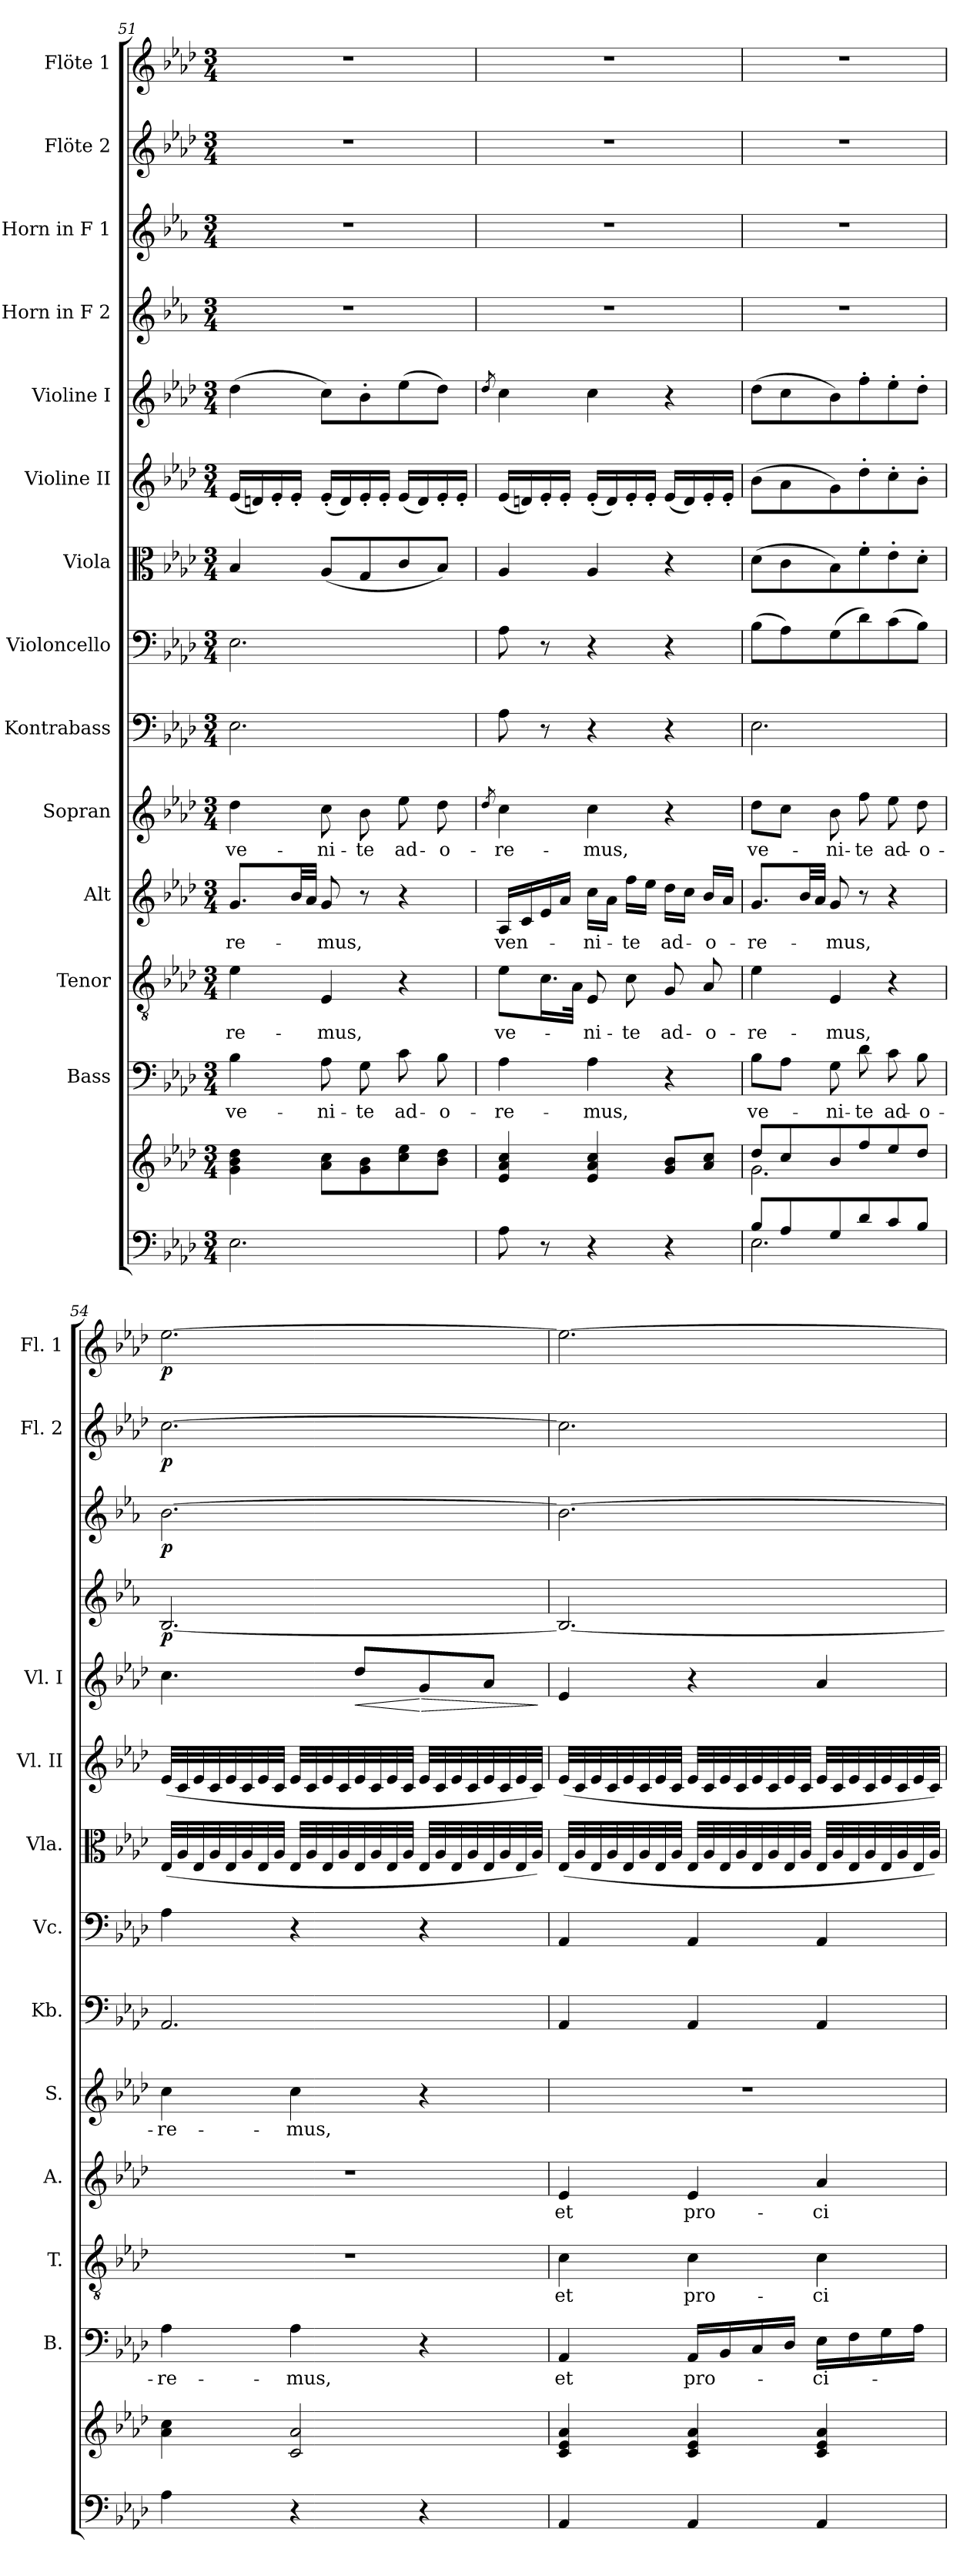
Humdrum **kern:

**kern	**kern	**kern	**text	**kern	**text	**kern	**text	**kern	**text	**kern	**kern	**kern	**kern	**kern	**dynam	**kern	**dynam	**kern	**dynam	**kern	**dynam	**kern	**dynam
*part14	*part14	*part13	*part13	*part12	*part12	*part11	*part11	*part10	*part10	*part9	*part8	*part7	*part6	*part5	*part5	*part4	*part4	*part3	*part3	*part2	*part2	*part1	*part1
*staff15	*staff14	*staff13	*staff13	*staff12	*staff12	*staff11	*staff11	*staff10	*staff10	*staff9	*staff8	*staff7	*staff6	*staff5	*staff5	*staff4	*staff4	*staff3	*staff3	*staff2	*staff2	*staff1	*staff1
*	*	*I"Bass	*	*I"Tenor	*	*I"Alt	*	*I"Sopran	*	*I"Kontrabass	*I"Violoncello	*I"Viola	*I"Violine II	*I"Violine I	*	*I"Horn in F 2	*	*I"Horn in F 1	*	*I"Flöte 2	*	*I"Flöte 1	*
*	*	*I'B.	*	*I'T.	*	*I'A.	*	*I'S.	*	*I'Kb.	*I'Vc.	*I'Vla.	*I'Vl. II	*I'Vl. I	*	*	*	*	*	*I'Fl. 2	*	*I'Fl. 1	*
*clefF4	*clefG2	*clefF4	*	*clefGv2	*	*clefG2	*	*clefG2	*	*clefF4	*clefF4	*clefC3	*clefG2	*clefG2	*	*clefG2	*	*clefG2	*	*clefG2	*	*clefG2	*
*	*	*	*	*	*	*	*	*	*	*ITrd7c12	*	*	*	*	*	*ITrd4c7	*	*ITrd4c7	*	*	*	*	*
*k[b-e-a-d-]	*k[b-e-a-d-]	*k[b-e-a-d-]	*	*k[b-e-a-d-]	*	*k[b-e-a-d-]	*	*k[b-e-a-d-]	*	*k[b-e-a-d-]	*k[b-e-a-d-]	*k[b-e-a-d-]	*k[b-e-a-d-]	*k[b-e-a-d-]	*	*k[b-e-a-d-]	*	*k[b-e-a-d-]	*	*k[b-e-a-d-]	*	*k[b-e-a-d-]	*
*A-:	*A-:	*A-:	*	*A-:	*	*A-:	*	*A-:	*	*A-:	*A-:	*A-:	*A-:	*A-:	*	*A-:	*	*A-:	*	*A-:	*	*A-:	*
*M3/4	*M3/4	*M3/4	*	*M3/4	*	*M3/4	*	*M3/4	*	*M3/4	*M3/4	*M3/4	*M3/4	*M3/4	*	*M3/4	*	*M3/4	*	*M3/4	*	*M3/4	*
=51	=51	=51	=51	=51	=51	=51	=51	=51	=51	=51	=51	=51	=51	=51	=51	=51	=51	=51	=51	=51	=51	=51	=51
!	!	!	!LO:LY:b	!	!LO:LY:b	!	!LO:LY:b	!	!LO:LY:b	!	!	!	!	!	!	!	!	!	!	!	!	!	!
2.E-\	4g\ 4b-\ 4dd-\	4B-\	ve-	4e-\	-re-	8.g/L	-re-	4dd-\	ve-	2.EE-\	2.E-\	4B-/	(<16e-/LL	(>4dd-\	.	2.r	.	2.r	.	2.r	.	2.r	.
.	.	.	.	.	.	.	.	.	.	.	.	.	16dn/)	.	.	.	.	.	.	.	.	.	.
.	.	.	.	.	.	.	.	.	.	.	.	.	16e-'</	.	.	.	.	.	.	.	.	.	.
.	.	.	.	.	.	32b-/LL	.	.	.	.	.	.	16e-'</JJ	.	.	.	.	.	.	.	.	.	.
.	.	.	.	.	.	32a-/JJJ	.	.	.	.	.	.	.	.	.	.	.	.	.	.	.	.	.
!	!	!	!LO:LY:b	!	!LO:LY:b	!	!LO:LY:b	!	!LO:LY:b	!	!	!	!	!	!	!	!	!	!	!	!	!	!
.	8a-\ 8cc\L	8A-\	-ni-	4E-/	-mus,	8g/	-mus,	8cc\	-ni-	.	.	(<8A-/L	(<16e-'</LL	8cc\L)	.	.	.	.	.	.	.	.	.
.	.	.	.	.	.	.	.	.	.	.	.	.	16d/)	.	.	.	.	.	.	.	.	.	.
!	!	!	!LO:LY:b	!	!	!	!	!	!LO:LY:b	!	!	!	!	!	!	!	!	!	!	!	!	!	!
.	8g\ 8b-\	8G\	-te	.	.	8r	.	8b-\	-te	.	.	8G/	16e-'</	8b-'>\	.	.	.	.	.	.	.	.	.
.	.	.	.	.	.	.	.	.	.	.	.	.	16e-'</JJ	.	.	.	.	.	.	.	.	.	.
!	!	!	!LO:LY:b	!	!	!	!	!	!LO:LY:b	!	!	!	!	!	!	!	!	!	!	!	!	!	!
.	8cc\ 8ee-\	8c\	ad-	4r	.	4r	.	8ee-\	ad-	.	.	8c/	(<16e-/LL	(>8ee-\	.	.	.	.	.	.	.	.	.
.	.	.	.	.	.	.	.	.	.	.	.	.	16d/)	.	.	.	.	.	.	.	.	.	.
!	!	!	!LO:LY:b	!	!	!	!	!	!LO:LY:b	!	!	!	!	!	!	!	!	!	!	!	!	!	!
.	8b-\ 8dd-\J	8B-\	-o-	.	.	.	.	8dd-\	-o-	.	.	8B-/J)	16e-'</	8dd-\J)	.	.	.	.	.	.	.	.	.
.	.	.	.	.	.	.	.	.	.	.	.	.	16e-'</JJ	.	.	.	.	.	.	.	.	.	.
=52	=52	=52	=52	=52	=52	=52	=52	=52	=52	=52	=52	=52	=52	=52	=52	=52	=52	=52	=52	=52	=52	=52	=52
.	.	.	.	.	.	.	.	8qdd-/	.	.	.	.	.	8qdd-/	.	.	.	.	.	.	.	.	.
!	!	!	!LO:LY:b	!	!LO:LY:b	!	!LO:LY:b	!	!LO:LY:b	!	!	!	!	!	!	!	!	!	!	!	!	!	!
8A-\	4e-/ 4a-/ 4cc/	4A-\	-re-	8e-\L	ve-	16A-/LL	ven-	4cc\	-re-	8AA-\	8A-\	4A-/	(<16e-/LL	4cc\	.	2.r	.	2.r	.	2.r	.	2.r	.
.	.	.	.	.	.	16c/	.	.	.	.	.	.	16dn/)	.	.	.	.	.	.	.	.	.	.
8r	.	.	.	16.c\L	.	16e-/	.	.	.	8r	8r	.	16e-'</	.	.	.	.	.	.	.	.	.	.
.	.	.	.	.	.	16a-/JJ	.	.	.	.	.	.	16e-'</JJ	.	.	.	.	.	.	.	.	.	.
.	.	.	.	32A-\JJk	.	.	.	.	.	.	.	.	.	.	.	.	.	.	.	.	.	.	.
!	!	!	!LO:LY:b	!	!LO:LY:b	!	!LO:LY:b	!	!LO:LY:b	!	!	!	!	!	!	!	!	!	!	!	!	!	!
4r	4e-/ 4a-/ 4cc/	4A-\	-mus,	8E-/	-ni-	16cc\LL	-ni-	4cc\	-mus,	4r	4r	4A-/	(<16e-'</LL	4cc\	.	.	.	.	.	.	.	.	.
.	.	.	.	.	.	16a-\JJ	.	.	.	.	.	.	16d/)	.	.	.	.	.	.	.	.	.	.
!	!	!	!	!	!LO:LY:b	!	!LO:LY:b	!	!	!	!	!	!	!	!	!	!	!	!	!	!	!	!
.	.	.	.	8c\	-te	16ff\LL	-te	.	.	.	.	.	16e-'</	.	.	.	.	.	.	.	.	.	.
.	.	.	.	.	.	16ee-\JJ	.	.	.	.	.	.	16e-'</JJ	.	.	.	.	.	.	.	.	.	.
!	!	!	!	!	!LO:LY:b	!	!LO:LY:b	!	!	!	!	!	!	!	!	!	!	!	!	!	!	!	!
4r	8g/ 8b-/L	4r	.	8G/	ad-	16dd-\LL	ad-	4r	.	4r	4r	4r	(<16e-/LL	4r	.	.	.	.	.	.	.	.	.
.	.	.	.	.	.	16cc\JJ	.	.	.	.	.	.	16d/)	.	.	.	.	.	.	.	.	.	.
!	!	!	!	!	!LO:LY:b	!	!LO:LY:b	!	!	!	!	!	!	!	!	!	!	!	!	!	!	!	!
.	8a-/ 8cc/J	.	.	8A-/	-o-	16b-/LL	-o-	.	.	.	.	.	16e-'</	.	.	.	.	.	.	.	.	.	.
.	.	.	.	.	.	16a-/JJ	.	.	.	.	.	.	16e-'</JJ	.	.	.	.	.	.	.	.	.	.
=53	=53	=53	=53	=53	=53	=53	=53	=53	=53	=53	=53	=53	=53	=53	=53	=53	=53	=53	=53	=53	=53	=53	=53
*^	*^	*	*	*	*	*	*	*	*	*	*	*	*	*	*	*	*	*	*	*	*	*	*
!	!	!	!	!	!LO:LY:b	!	!LO:LY:b	!	!LO:LY:b	!	!LO:LY:b	!	!	!	!	!	!	!	!	!	!	!	!	!	!
8B-/L	2.E-\	8dd-/L	2.g\	8B-\L	ve-	4e-\	-re-	8.g/L	-re-	8dd-\L	ve-	2.EE-\	(>8B-\L	(>8d-\L	(>8b-\L	(>8dd-\L	.	2.r	.	2.r	.	2.r	.	2.r	.
8A-/	.	8cc/	.	8A-\J	.	.	.	.	.	8cc\J	.	.	8A-\)	8c\	8a-\	8cc\	.	.	.	.	.	.	.	.	.
.	.	.	.	.	.	.	.	32b-/LL	.	.	.	.	.	.	.	.	.	.	.	.	.	.	.	.	.
.	.	.	.	.	.	.	.	32a-/JJJ	.	.	.	.	.	.	.	.	.	.	.	.	.	.	.	.	.
!	!	!	!	!	!LO:LY:b	!	!LO:LY:b	!	!LO:LY:b	!	!LO:LY:b	!	!	!	!	!	!	!	!	!	!	!	!	!	!
8G/	.	8b-/	.	8G\	-ni-	4E-/	-mus,	8g/	-mus,	8b-\	-ni-	.	(>8G\	8B-\)	8g\)	8b-\)	.	.	.	.	.	.	.	.	.
!	!	!	!	!	!LO:LY:b	!	!	!	!	!	!LO:LY:b	!	!	!	!	!	!	!	!	!	!	!	!	!	!
8d-/	.	8ff/	.	8d-\	-te	.	.	8r	.	8ff\	-te	.	8d-\)	8f'>\	8dd-'>\	8ff'>\	.	.	.	.	.	.	.	.	.
!	!	!	!	!	!LO:LY:b	!	!	!	!	!	!LO:LY:b	!	!	!	!	!	!	!	!	!	!	!	!	!	!
8c/	.	8ee-/	.	8c\	ad-	4r	.	4r	.	8ee-\	ad-	.	(>8c\	8e-'>\	8cc'>\	8ee-'>\	.	.	.	.	.	.	.	.	.
!	!	!	!	!	!LO:LY:b	!	!	!	!	!	!LO:LY:b	!	!	!	!	!	!	!	!	!	!	!	!	!	!
8B-/J	.	8dd-/J	.	8B-\	-o-	.	.	.	.	8dd-\	-o-	.	8B-\J)	8d-'>\J	8b-'>\J	8dd-'>\J	.	.	.	.	.	.	.	.	.
*v	*v	*	*	*	*	*	*	*	*	*	*	*	*	*	*	*	*	*	*	*	*	*	*	*	*
*	*v	*v	*	*	*	*	*	*	*	*	*	*	*	*	*	*	*	*	*	*	*	*	*	*
!!LO:PB:g=z
=54	=54	=54	=54	=54	=54	=54	=54	=54	=54	=54	=54	=54	=54	=54	=54	=54	=54	=54	=54	=54	=54	=54	=54
!	!	!	!LO:LY:b	!	!	!	!	!	!LO:LY:b	!	!	!	!	!	!	!	!LO:DY:b	!	!LO:DY:b	!	!LO:DY:b	!	!LO:DY:b
4A-\	4a-\ 4cc\	4A-\	-re-	2.r	.	2.r	.	4cc\	-re-	2.AAA-/	4A-\	(<32E-/LLL	(<32e-/LLL	4.cc\	.	[2.E-/	p	[2.e-\	p	[2.cc\	p	[2.ee-\	p
.	.	.	.	.	.	.	.	.	.	.	.	32A-/	32c/	.	.	.	.	.	.	.	.	.	.
.	.	.	.	.	.	.	.	.	.	.	.	32E-/	32e-/	.	.	.	.	.	.	.	.	.	.
.	.	.	.	.	.	.	.	.	.	.	.	32A-/	32c/	.	.	.	.	.	.	.	.	.	.
.	.	.	.	.	.	.	.	.	.	.	.	32E-/	32e-/	.	.	.	.	.	.	.	.	.	.
.	.	.	.	.	.	.	.	.	.	.	.	32A-/	32c/	.	.	.	.	.	.	.	.	.	.
.	.	.	.	.	.	.	.	.	.	.	.	32E-/	32e-/	.	.	.	.	.	.	.	.	.	.
.	.	.	.	.	.	.	.	.	.	.	.	32A-/JJJ	32c/JJJ	.	.	.	.	.	.	.	.	.	.
!	!	!	!LO:LY:b	!	!	!	!	!	!LO:LY:b	!	!	!	!	!	!	!	!	!	!	!	!	!	!
4r	2c/ 2a-/	4A-\	-mus,	.	.	.	.	4cc\	-mus,	.	4r	32E-/LLL	32e-/LLL	.	.	.	.	.	.	.	.	.	.
.	.	.	.	.	.	.	.	.	.	.	.	32A-/	32c/	.	.	.	.	.	.	.	.	.	.
.	.	.	.	.	.	.	.	.	.	.	.	32E-/	32e-/	.	.	.	.	.	.	.	.	.	.
.	.	.	.	.	.	.	.	.	.	.	.	32A-/	32c/	.	.	.	.	.	.	.	.	.	.
!	!	!	!	!	!	!	!	!	!	!	!	!	!	!	!LO:HP:b	!	!	!	!	!	!	!	!
.	.	.	.	.	.	.	.	.	.	.	.	32E-/	32e-/	8dd-/L	<	.	.	.	.	.	.	.	.
.	.	.	.	.	.	.	.	.	.	.	.	32A-/	32c/	.	.	.	.	.	.	.	.	.	.
.	.	.	.	.	.	.	.	.	.	.	.	32E-/	32e-/	.	.	.	.	.	.	.	.	.	.
.	.	.	.	.	.	.	.	.	.	.	.	32A-/JJJ	32c/JJJ	.	.	.	.	.	.	.	.	.	.
!	!	!	!	!	!	!	!	!	!	!	!	!	!	!	!LO:HP:n=1:b	!	!	!	!	!	!	!	!
4r	.	4r	.	.	.	.	.	4r	.	.	4r	32E-/LLL	32e-/LLL	8g/	[ >	.	.	.	.	.	.	.	.
.	.	.	.	.	.	.	.	.	.	.	.	32A-/	32c/	.	.	.	.	.	.	.	.	.	.
.	.	.	.	.	.	.	.	.	.	.	.	32E-/	32e-/	.	.	.	.	.	.	.	.	.	.
.	.	.	.	.	.	.	.	.	.	.	.	32A-/	32c/	.	.	.	.	.	.	.	.	.	.
.	.	.	.	.	.	.	.	.	.	.	.	32E-/	32e-/	8a-/J	.	.	.	.	.	.	.	.	.
.	.	.	.	.	.	.	.	.	.	.	.	32A-/	32c/	.	.	.	.	.	.	.	.	.	.
.	.	.	.	.	.	.	.	.	.	.	.	32E-/	32e-/	.	.	.	.	.	.	.	.	.	.
.	.	.	.	.	.	.	.	.	.	.	.	32A-/JJJ)	32c/JJJ)	.	.	.	.	.	.	.	.	.	.
.	.	.	.	.	.	.	.	.	.	.	.	.	.	.	]	.	.	.	.	.	.	.	.
=55	=55	=55	=55	=55	=55	=55	=55	=55	=55	=55	=55	=55	=55	=55	=55	=55	=55	=55	=55	=55	=55	=55	=55
!	!	!	!LO:LY:b	!	!LO:LY:b	!	!LO:LY:b	!	!	!	!	!	!	!	!	!	!	!	!	!	!	!	!
4AA-/	4c/ 4e-/ 4a-/	4AA-/	et	4c\	et	4e-/	et	2.r	.	4AAA-/	4AA-/	(<32E-/LLL	(<32e-/LLL	4e-/	.	2.E-/_	.	2.e-\_	.	2.cc\]	.	2.ee-\_	.
.	.	.	.	.	.	.	.	.	.	.	.	32A-/	32c/	.	.	.	.	.	.	.	.	.	.
.	.	.	.	.	.	.	.	.	.	.	.	32E-/	32e-/	.	.	.	.	.	.	.	.	.	.
.	.	.	.	.	.	.	.	.	.	.	.	32A-/	32c/	.	.	.	.	.	.	.	.	.	.
.	.	.	.	.	.	.	.	.	.	.	.	32E-/	32e-/	.	.	.	.	.	.	.	.	.	.
.	.	.	.	.	.	.	.	.	.	.	.	32A-/	32c/	.	.	.	.	.	.	.	.	.	.
.	.	.	.	.	.	.	.	.	.	.	.	32E-/	32e-/	.	.	.	.	.	.	.	.	.	.
.	.	.	.	.	.	.	.	.	.	.	.	32A-/JJJ	32c/JJJ	.	.	.	.	.	.	.	.	.	.
!	!	!	!LO:LY:b	!	!LO:LY:b	!	!LO:LY:b	!	!	!	!	!	!	!	!	!	!	!	!	!	!	!	!
4AA-/	4c/ 4e-/ 4a-/	16AA-/LL	pro-	4c\	pro-	4e-/	pro-	.	.	4AAA-/	4AA-/	32E-/LLL	32e-/LLL	4r	.	.	.	.	.	.	.	.	.
.	.	.	.	.	.	.	.	.	.	.	.	32A-/	32c/	.	.	.	.	.	.	.	.	.	.
.	.	16BB-/	.	.	.	.	.	.	.	.	.	32E-/	32e-/	.	.	.	.	.	.	.	.	.	.
.	.	.	.	.	.	.	.	.	.	.	.	32A-/	32c/	.	.	.	.	.	.	.	.	.	.
.	.	16C/	.	.	.	.	.	.	.	.	.	32E-/	32e-/	.	.	.	.	.	.	.	.	.	.
.	.	.	.	.	.	.	.	.	.	.	.	32A-/	32c/	.	.	.	.	.	.	.	.	.	.
.	.	16D-/JJ	.	.	.	.	.	.	.	.	.	32E-/	32e-/	.	.	.	.	.	.	.	.	.	.
.	.	.	.	.	.	.	.	.	.	.	.	32A-/JJJ	32c/JJJ	.	.	.	.	.	.	.	.	.	.
!	!	!	!LO:LY:b	!	!LO:LY:b	!	!LO:LY:b	!	!	!	!	!	!	!	!	!	!	!	!	!	!	!	!
4AA-/	4c/ 4e-/ 4a-/	16E-\LL	-ci-	4c\	-ci-	4a-/	-ci-	.	.	4AAA-/	4AA-/	32E-/LLL	32e-/LLL	4a-/	.	.	.	.	.	.	.	.	.
.	.	.	.	.	.	.	.	.	.	.	.	32A-/	32c/	.	.	.	.	.	.	.	.	.	.
.	.	16F\	.	.	.	.	.	.	.	.	.	32E-/	32e-/	.	.	.	.	.	.	.	.	.	.
.	.	.	.	.	.	.	.	.	.	.	.	32A-/	32c/	.	.	.	.	.	.	.	.	.	.
.	.	16G\	.	.	.	.	.	.	.	.	.	32E-/	32e-/	.	.	.	.	.	.	.	.	.	.
.	.	.	.	.	.	.	.	.	.	.	.	32A-/	32c/	.	.	.	.	.	.	.	.	.	.
.	.	16A-\JJ	.	.	.	.	.	.	.	.	.	32E-/	32e-/	.	.	.	.	.	.	.	.	.	.
.	.	.	.	.	.	.	.	.	.	.	.	32A-/JJJ)	32c/JJJ)	.	.	.	.	.	.	.	.	.	.
=	=	=	=	=	=	=	=	=	=	=	=	=	=	=	=	=	=	=	=	=	=	=	=
*-	*-	*-	*-	*-	*-	*-	*-	*-	*-	*-	*-	*-	*-	*-	*-	*-	*-	*-	*-	*-	*-	*-	*-
